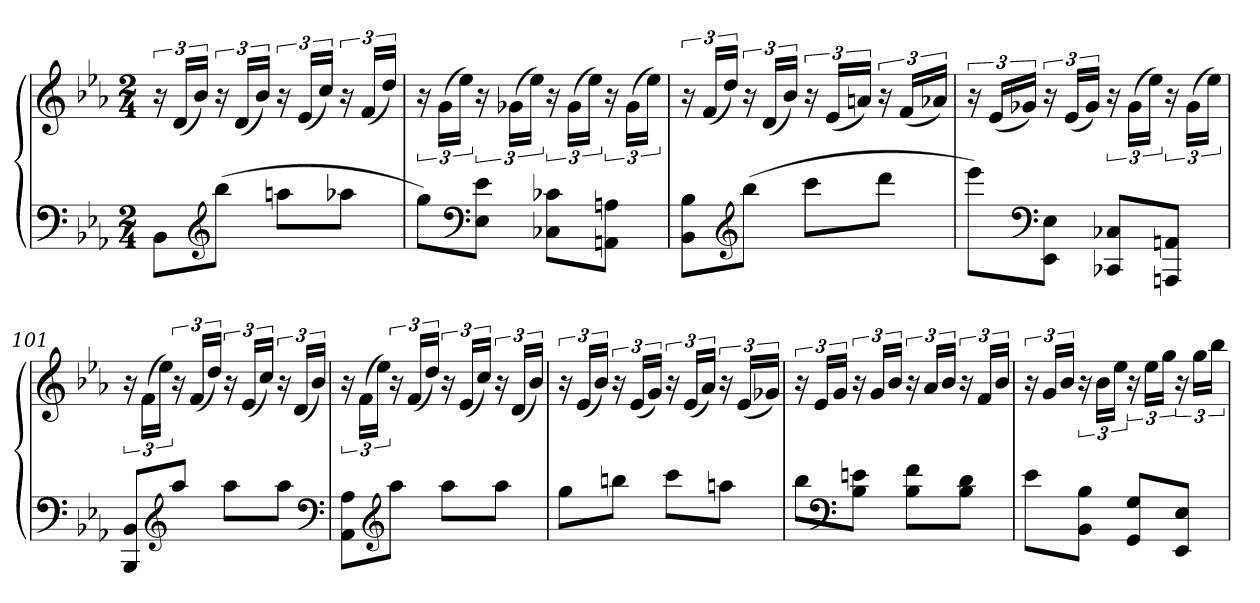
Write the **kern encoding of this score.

**kern	**kern
*part1	*part1
*staff2	*staff1
*clefF4	*clefG2
*k[b-e-a-]	*k[b-e-a-]
*E-:	*E-:
*M2/4	*M2/4
=	=
8BB-L	24r
.	(24dLL
.	24b-JJ)
*clefG2	*
(8bb-J	24r
.	(24dLL
.	24b-JJ)
8aanL	24r
.	(24e-LL
.	24ccJJ)
8aa-XJ	24r
.	(24fLL
.	24ddJJ)
=98	=98
8ggL)	24r
.	(24gLL
.	24ee-JJ)
*clefF4	*
8E- 8e-J	24r
.	(24g-XLL
.	24ee-JJ)
8C-X 8c-XL	24r
.	(24g-LL
.	24ee-JJ)
8AAn 8AnJ	24r
.	(24g-LL
.	24ee-JJ)
=99	=99
8BB- 8B-L	24r
.	(24fLL
.	24ddJJ)
*clefG2	*
(8bb-J	24r
.	(24dLL
.	24b-JJ)
8cccL	24r
.	(24e-LL
.	24anJJ)
8dddJ	24r
.	(24fLL
.	24a-XJJ)
=100	=100
8eee-L)	24r
.	(24e-LL
.	24g-XJJ)
*clefF4	*
8EE- 8E-J	24r
.	(24e-LL
.	24g-JJ)
8CC-X 8C-XL	24r
.	(24g-LL
.	24ee-JJ)
8AAAn 8AAnJ	24r
.	(24g-LL
.	24ee-JJ)
=101	=101
8BBB- 8BB-L	24r
.	(24fLL
.	24ee-JJ)
*clefG2	*
8aa-J	24r
.	(24fLL
.	24ddJJ)
8aa-L	24r
.	(24e-LL
.	24ccJJ)
8aa-J	24r
.	(24dLL
.	24b-JJ)
*clefF4	*
=102	=102
8AA- 8A-L	24r
.	(24fLL
.	24ee-JJ)
*clefG2	*
8aa-J	24r
.	(24fLL
.	24ddJJ)
8aa-L	24r
.	(24e-LL
.	24ccJJ)
8aa-J	24r
.	(24dLL
.	24b-JJ)
=103	=103
8ggL	24r
.	(24e-LL
.	24b-JJ)
8bbnJ	24r
.	(24e-LL
.	24gJJ)
8cccL	24r
.	(24e-LL
.	24a-JJ)
8aanJ	24r
.	(24e-LL
.	24g-XJJ)
=104	=104
8bb-L	24r
.	24e-LL
.	24gJJ
*clefF4	*
8B- 8enJ	24r
.	24gLL
.	24b-JJ
8B- 8fL	24r
.	24a-LL
.	24b-JJ
8B- 8dJ	24r
.	24fLL
.	24b-JJ
=105	=105
8e-L	24r
.	24gLL
.	24b-JJ
8BB- 8B-J	24r
.	24b-LL
.	24ee-JJ
8GG 8GL	24r
.	24ee-LL
.	24ggJJ
8EE- 8E-J	24r
.	24ggLL
.	24bb-JJ
=	=
*-	*-
